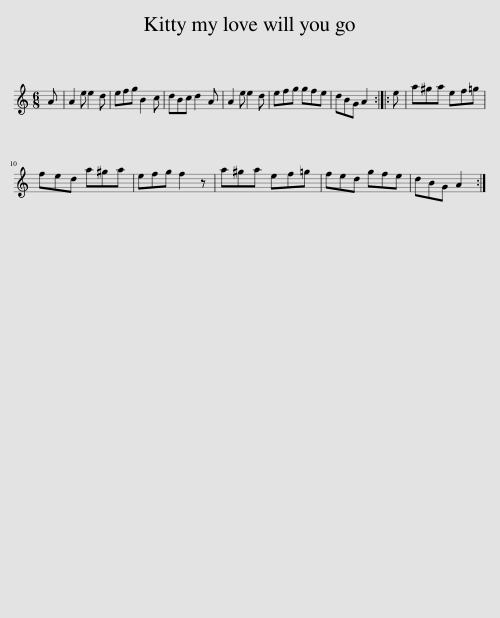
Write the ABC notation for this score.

X:1
L:1/8
M:6/8
I:linebreak $
K:C
V:1 treble
V:1
 A | A2 e e2 d | efg B2 c | dBc d2 A | A2 e e2 d | %5
 efg gfe | dBG A2 :: e | a^ga ef=g |$ fed a^ga | %10
 efg f2 z | a^ga ef=g | fed gfe | dBG A2 :| %14
